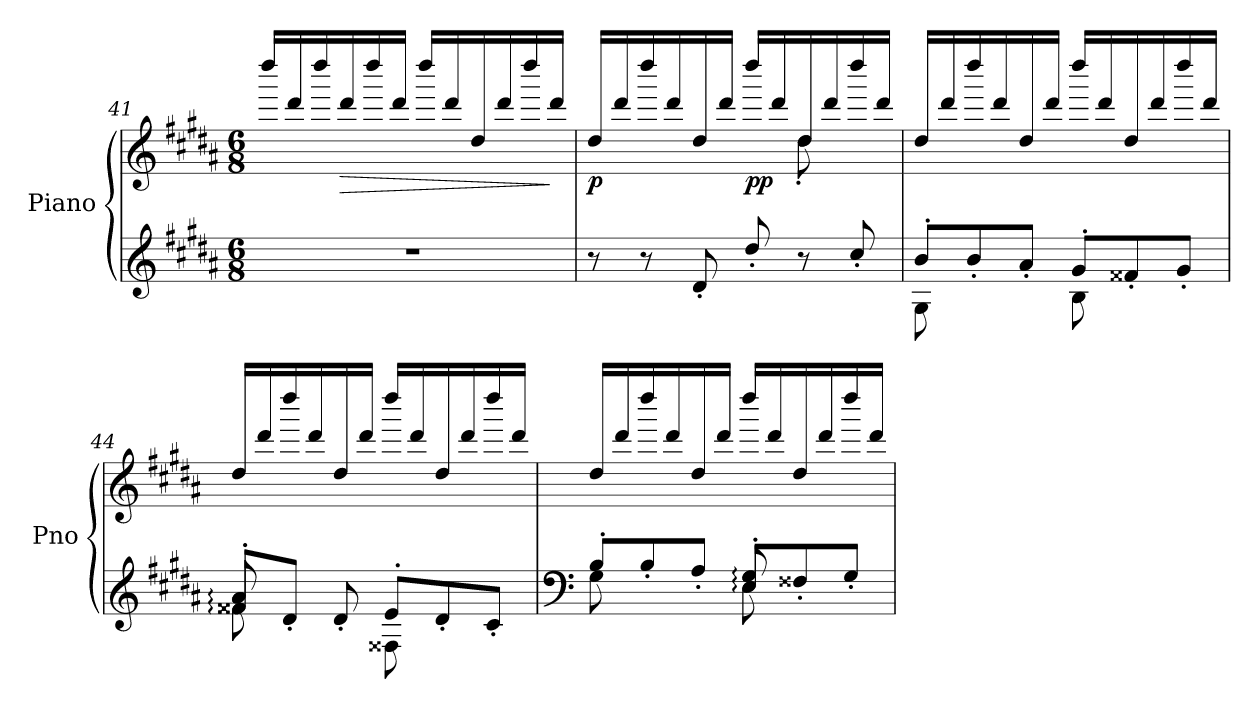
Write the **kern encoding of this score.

**kern	**kern	**dynam
*part1	*part1	*part1
*staff2	*staff1	*staff1/2
*I"Piano	*	*
*I'Pno	*	*
*clefG2	*clefG2	*
*k[f#c#g#d#a#]	*k[f#c#g#d#a#]	*
*M6/8	*M6/8	*
=41	=41	=41
2.r	16dddd#/LL	.
.	16ddd#/	.
.	16dddd#/	.
!	!	!LO:HP:b
.	16ddd#/	>
.	16dddd#/	.
.	16ddd#/JJ	.
.	16dddd#/LL	.
.	16ddd#/	.
.	16dd#/	.
.	16ddd#/	.
.	16dddd#/	.
.	16ddd#/JJ	]
=42	=42	=42
*	*^	*
!	!	!	!LO:DY:b
8r	16dd#/LL	2ryy	p
.	16ddd#/	.	.
8r	16dddd#/	.	.
.	16ddd#/	.	.
8d#'/	16dd#/	.	.
.	16ddd#/JJ	.	.
!	!	!	!LO:DY:b
8dd#'/	16dddd#/LL	.	pp
.	16ddd#/	.	.
8r	16dd#/	8dd#'\	.
.	16ddd#/	.	.
8cc#'/	16dddd#/	8ryy	.
.	16ddd#/JJ	.	.
*	*v	*v	*
!!LO:LB:g=z
=43	=43	=43
*^	*	*
8b'/L	8G#\	16dd#/LL	.
.	.	16ddd#/	.
8b'/	4ryy	16dddd#/	.
.	.	16ddd#/	.
8a#'/J	.	16dd#/	.
.	.	16ddd#/JJ	.
8g#'/L	8B\	16dddd#/LL	.
.	.	16ddd#/	.
8f##X'/	4ryy	16dd#/	.
.	.	16ddd#/	.
8g#'/J	.	16dddd#/	.
.	.	16ddd#/JJ	.
!!LO:PB:g=z
=44	=44	=44	=44
*	*^	*	*
8a#'/L	8f##X\	8f##X: 8a#:	16dd#/LL	.
.	.	.	16ddd#/	.
8d#'/J	4ryy	2ryy	16dddd#/	.
.	.	.	16ddd#/	.
8d#'/	.	.	16dd#/	.
.	.	.	16ddd#/JJ	.
8e'/L	8F##X\	.	16dddd#/LL	.
.	.	.	16ddd#/	.
8d#'/	4ryy	.	16dd#/	.
.	.	.	16ddd#/	.
8c#'/J	.	8ryy	16dddd#/	.
.	.	.	16ddd#/JJ	.
=45	=45	=45	=45	=45
*clefF4	*	*	*	*
8B'/L	8G#\	4.ryy	16dd#/LL	.
.	.	.	16ddd#/	.
8B'/	4ryy	.	16dddd#/	.
.	.	.	16ddd#/	.
8A#'/J	.	.	16dd#/	.
.	.	.	16ddd#/JJ	.
8G#'/L	8E\	8E: 8G#:	16dddd#/LL	.
.	.	.	16ddd#/	.
8F##X'/	4ryy	4ryy	16dd#/	.
.	.	.	16ddd#/	.
8G#'/J	.	.	16dddd#/	.
.	.	.	16ddd#/JJ	.
*v	*v	*v	*	*
=	=	=
*-	*-	*-
